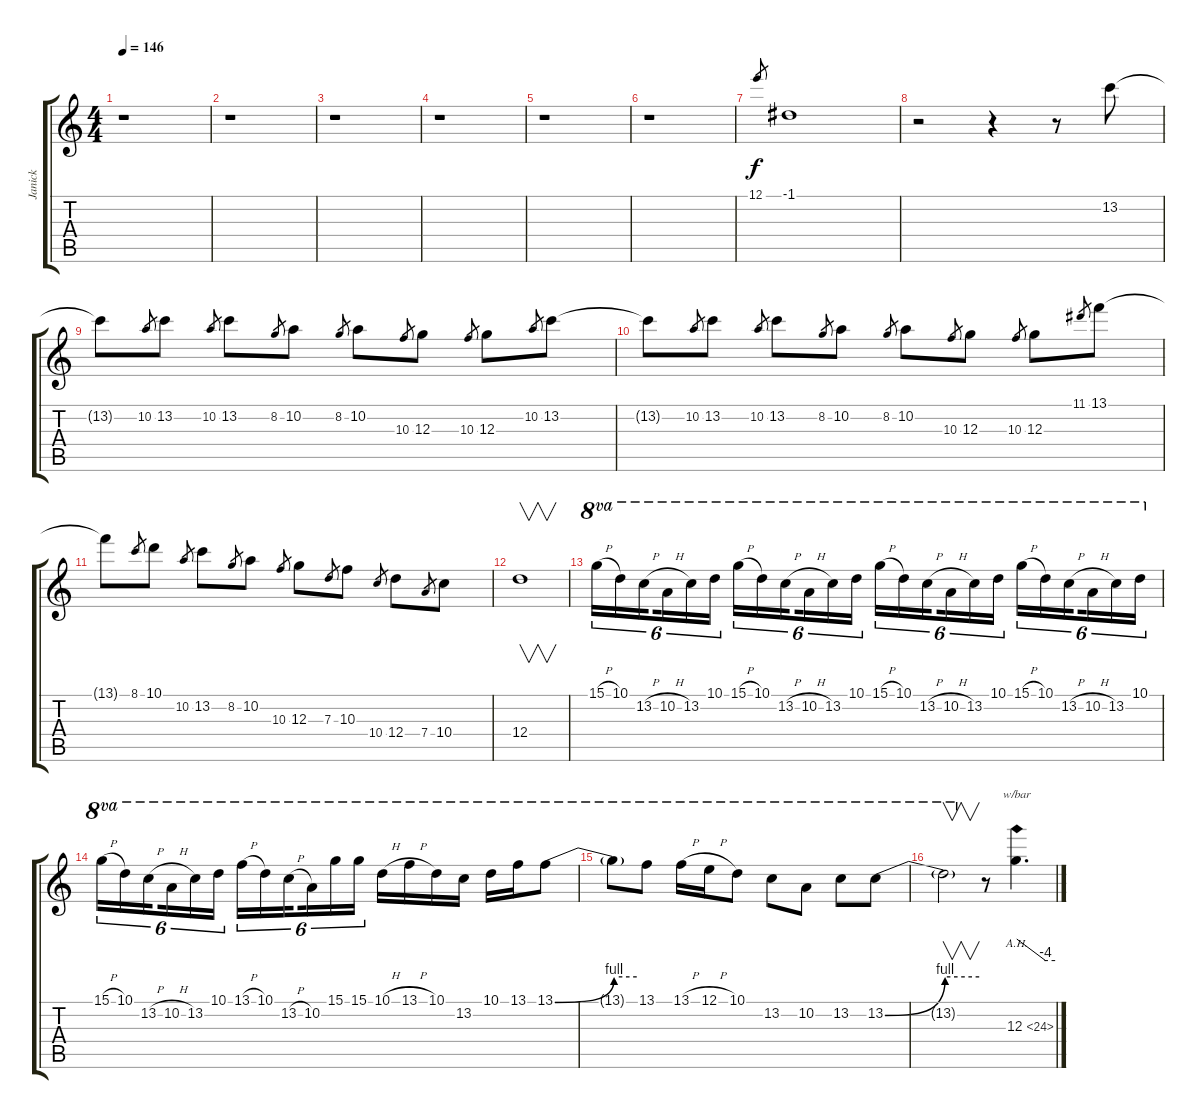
\track ("Janick" "Janick") {instrument distortionguitar}
\staff {score tabs}
\tuning (E4 B3 G3 D3 A2 E2) {hide}
\ts (4 4)
\tempo 146
\clef g2
\ks c
r.1{dy f} |
r.1 |
r.1 |
r.1 |
r.1 |
r.1 |
12.1.8{gr} -1.1.1 |
r.2 r.4 r.8 13.2.8 |
13.2{t}.8 10.2.8{gr} 13.2.8 10.2.8{gr} 13.2.8 8.2.8{gr} 10.2.8 8.2.8{gr} 10.2.8 10.3.8{gr} 12.3.8 10.3.8{gr} 12.3.8 10.2.8{gr} 13.2.8 |
13.2{t}.8 10.2.8{gr} 13.2.8 10.2.8{gr} 13.2.8 8.2.8{gr} 10.2.8 8.2.8{gr} 10.2.8 10.3.8{gr} 12.3.8 10.3.8{gr} 12.3.8 11.1.8{gr} 13.1.8 |
13.1{t}.8 8.1.8{gr} 10.1.8 10.2.8{gr} 13.2.8 8.2.8{gr} 10.2.8 10.3.8{gr} 12.3.8 7.3.8{gr} 10.3.8 10.4.8{gr} 12.4.8 7.4.8{gr} 10.4.8 |
12.4.1{v} |
15.1{h}.16{tu (6 4) ot 8va} 10.1.16{tu (6 4) ot 8va} 13.2{h}.16{tu (6 4) ot 8va beam splitsecondary} 10.2{h}.16{tu (6 4) ot 8va} 13.2.16{tu (6 4) ot 8va} 10.1.16{tu (6 4) ot 8va} 15.1{h}.16{tu (6 4) ot 8va} 10.1.16{tu (6 4) ot 8va} 13.2{h}.16{tu (6 4) ot 8va beam splitsecondary} 10.2{h}.16{tu (6 4) ot 8va} 13.2.16{tu (6 4) ot 8va} 10.1.16{tu (6 4) ot 8va} 15.1{h}.16{tu (6 4) ot 8va} 10.1.16{tu (6 4) ot 8va} 13.2{h}.16{tu (6 4) ot 8va beam splitsecondary} 10.2{h}.16{tu (6 4) ot 8va} 13.2.16{tu (6 4) ot 8va} 10.1.16{tu (6 4) ot 8va} 15.1{h}.16{tu (6 4) ot 8va} 10.1.16{tu (6 4) ot 8va} 13.2{h}.16{tu (6 4) ot 8va beam splitsecondary} 10.2{h}.16{tu (6 4) ot 8va} 13.2.16{tu (6 4) ot 8va} 10.1.16{tu (6 4) ot 8va} |
15.1{h}.16{tu (6 4) ot 8va} 10.1.16{tu (6 4) ot 8va} 13.2{h}.16{tu (6 4) ot 8va beam splitsecondary} 10.2{h}.16{tu (6 4) ot 8va} 13.2.16{tu (6 4) ot 8va} 10.1.16{tu (6 4) ot 8va} 13.1{h}.16{tu (6 4) ot 8va} 10.1.16{tu (6 4) ot 8va} 13.2{h}.16{tu (6 4) ot 8va beam splitsecondary} 10.2.16{tu (6 4) ot 8va} 15.1.16{tu (6 4) ot 8va} 15.1.16{tu (6 4) ot 8va} 10.1{h}.16{ot 8va} 13.1{h}.16{ot 8va} 10.1.16{ot 8va} 13.2.16{ot 8va} 10.1.16{ot 8va} 13.1.16{ot 8va} 13.1{be (bend 0 0 60 4)}.8{ot 8va} |
13.1{be (hold 0 4 60 4) t}.8{ot 8va} 13.1.8{ot 8va} 13.1{h}.16{ot 8va} 12.1{h}.16{ot 8va} 10.1.8{ot 8va} 13.2.8{ot 8va} 10.2.8{ot 8va} 13.2.8{ot 8va} 13.2{be (bend 0 0 60 4)}.8{ot 8va} |
13.2{be (hold 0 4 60 4) t}.2{v ot 8va} r.8 12.3{ah 12}.4{d tbe (custom default 0 0 45 -16 60 -16)}
